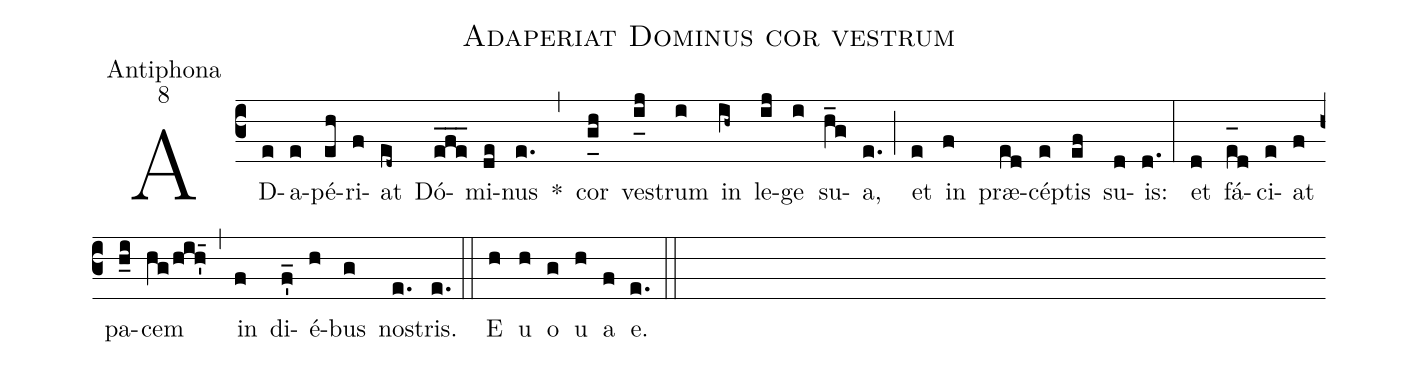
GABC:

name:Adaperiat Dominus cor vestrum;
office-part:Antiphona;
mode:8;
%%
(c3) AD(e)a(e)pé(eh)ri(f)at(ed~) Dó(efe___)mi(de)nus(e.) *(,) cor(g_[uh:l]h) ve(i_[uh:l]j)strum(i) in(ih~) le(ij)ge(i) su(h_g)a,(e.) (;) et(e) in(f) præ(ed)cé(e)ptis(ef) su(d)is:(d.) (:) et(d) fá(e_[oh:h]d)ci(e)at(f) pa(h_i)cem(hg/hih'_15) (,) in(f) di(f'_)é(h)bus(g) no(e.)stris.(e.) (::) <eu>E(h) u(h) o(g) u(h) a(f) e.</eu>(e.) (::)
